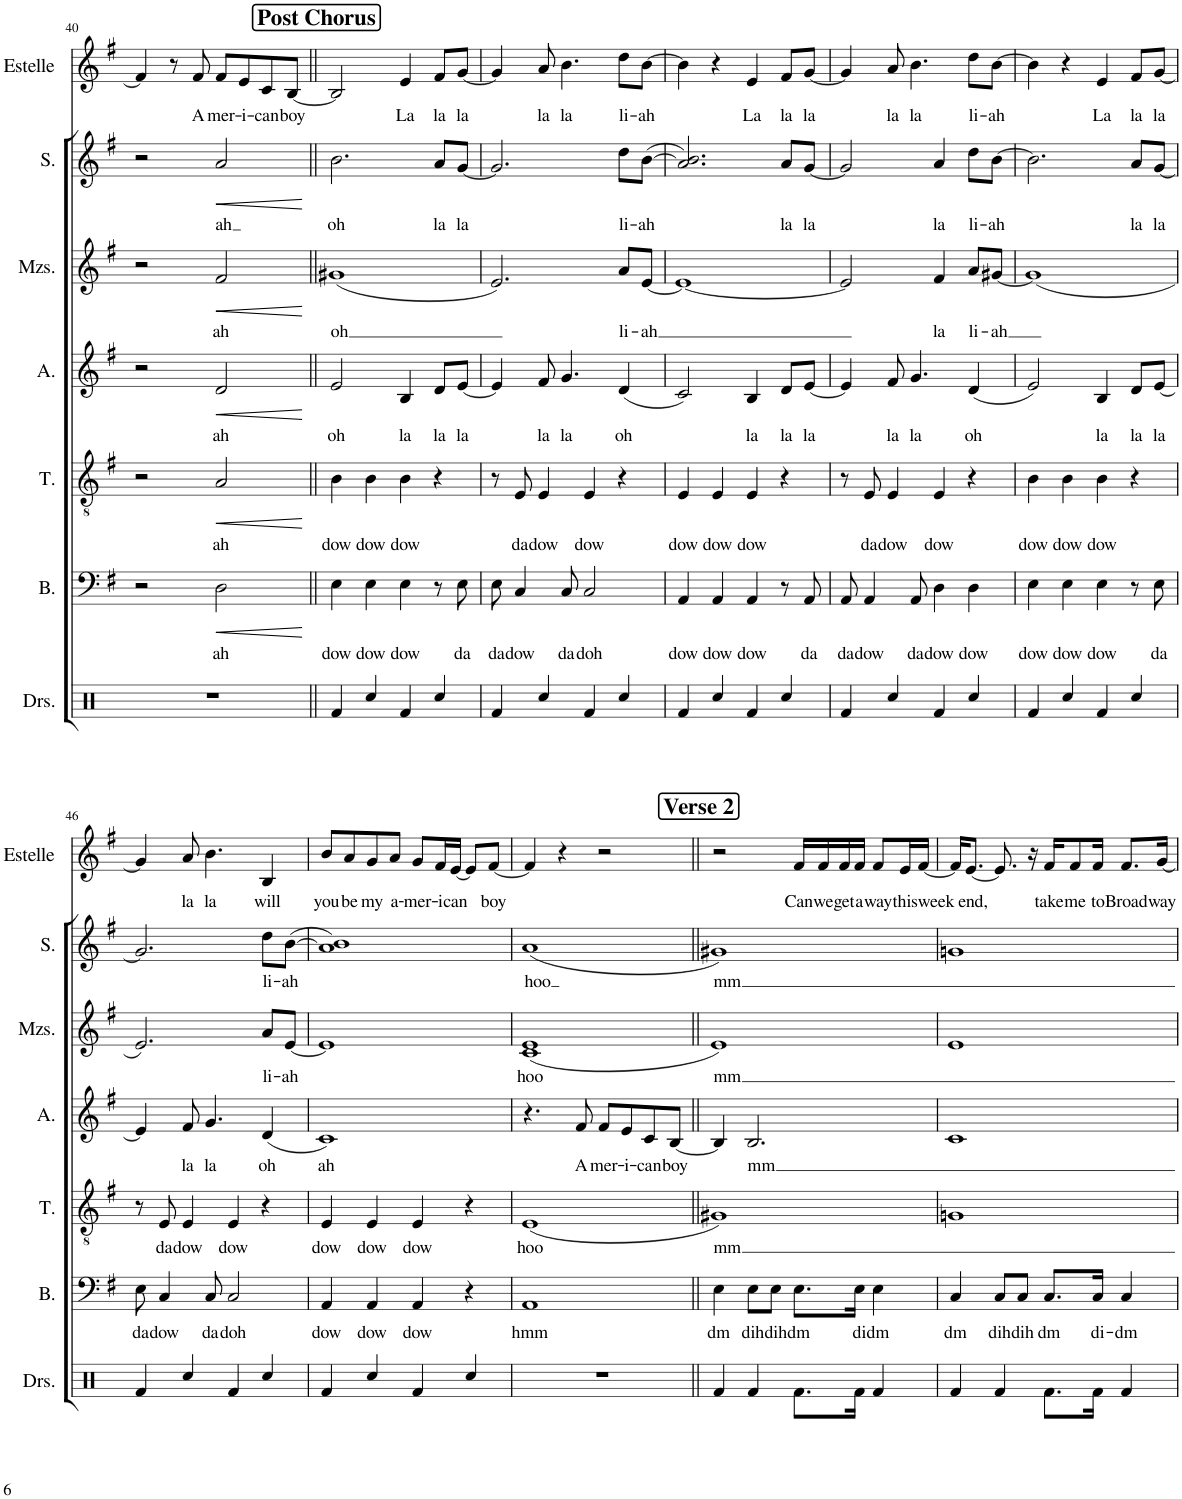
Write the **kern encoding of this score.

**kern	**text	**dynam	**kern	**text	**dynam	**kern	**text	**dynam	**kern	**text	**dynam	**kern	**text	**dynam	**kern	**text
*part6	*part6	*part6	*part5	*part5	*part5	*part4	*part4	*part4	*part3	*part3	*part3	*part2	*part2	*part2	*part1	*part1
*staff6	*staff6	*staff6	*staff5	*staff5	*staff5	*staff4	*staff4	*staff4	*staff3	*staff3	*staff3	*staff2	*staff2	*staff2	*staff1	*staff1
*I"Bass	*	*	*I"Tenor	*	*	*I"Alto	*	*	*I"Mezzo-soprano	*	*	*I"Soprano	*	*	*I"Estelle	*
*I'B.	*	*	*I'T.	*	*	*I'A.	*	*	*I'Mzs.	*	*	*I'S.	*	*	*I'Estelle	*
!!LO:PB:g=z
*clefF4	*	*	*clefGv2	*	*	*clefG2	*	*	*clefG2	*	*	*clefG2	*	*	*clefG2	*
*k[f#]	*	*	*k[f#]	*	*	*k[f#]	*	*	*k[f#]	*	*	*k[f#]	*	*	*k[f#]	*
*M4/4	*	*	*M4/4	*	*	*M4/4	*	*	*M4/4	*	*	*M4/4	*	*	*M4/4	*
=40	=40	=40	=40	=40	=40	=40	=40	=40	=40	=40	=40	=40	=40	=40	=40	=40
2r	.	.	2r	.	.	2r	.	.	2r	.	.	2r	.	.	4f#/]	.
.	.	.	.	.	.	.	.	.	.	.	.	.	.	.	8r	.
!	!	!	!	!	!	!	!	!	!	!	!	!	!	!	!	!LO:LY:b
.	.	.	.	.	.	.	.	.	.	.	.	.	.	.	8f#/	A-
!	!LO:LY:b	!LO:HP:b	!	!LO:LY:b	!LO:HP:b	!	!LO:LY:b	!LO:HP:b	!	!LO:LY:b	!LO:HP:b	!	!LO:LY:b	!LO:HP:b	!	!LO:LY:b
2D\	ah	<	2A/	ah	<	2d/	ah	<	2f#/	ah	<	2a/	ah	<	8f#/L	-mer-
!	!	!	!	!	!	!	!	!	!	!	!	!	!	!	!	!LO:LY:b
.	.	.	.	.	.	.	.	.	.	.	.	.	.	.	8e/	-i-
!	!	!	!	!	!	!	!	!	!	!	!	!	!	!	!	!LO:LY:b
.	.	.	.	.	.	.	.	.	.	.	.	.	.	.	8c/	-can
!	!	!	!	!	!	!	!	!	!	!	!	!	!	!	!	!LO:LY:b
.	.	.	.	.	.	.	.	.	.	.	.	.	.	.	[8B/J	boy
.	.	[	.	.	[	.	.	[	.	.	[	.	.	[	.	.
!!LO:REH:place=s1:a:B:cj:fs=14:t=Post Chorus
=41||	=41||	=41||	=41||	=41||	=41||	=41||	=41||	=41||	=41||	=41||	=41||	=41||	=41||	=41||	=41||	=41||
!	!LO:LY:b	!	!	!LO:LY:b	!	!	!LO:LY:b	!	!	!LO:LY:b	!	!	!LO:LY:b	!	!	!
4E\	dow	.	4B\	dow	.	2e/	oh	.	(1g#X	oh	.	2.b\	oh	.	2B/]	.
!	!LO:LY:b	!	!	!LO:LY:b	!	!	!	!	!	!	!	!	!	!	!	!
4E\	dow	.	4B\	dow	.	.	.	.	.	.	.	.	.	.	.	.
!	!LO:LY:b	!	!	!LO:LY:b	!	!	!LO:LY:b	!	!	!	!	!	!	!	!	!LO:LY:b
4E\	dow	.	4B\	dow	.	4B/	la	.	.	.	.	.	.	.	4e/	La
!	!	!	!	!	!	!	!LO:LY:b	!	!	!	!	!	!LO:LY:b	!	!	!LO:LY:b
8r	.	.	4r	.	.	8d/L	la	.	.	.	.	8a/L	la	.	8f#/L	la
!	!LO:LY:b	!	!	!	!	!	!LO:LY:b	!	!	!	!	!	!LO:LY:b	!	!	!LO:LY:b
8E\	da	.	.	.	.	[8e/J	la	.	.	.	.	[8g/J	la	.	[8g/J	la
=42	=42	=42	=42	=42	=42	=42	=42	=42	=42	=42	=42	=42	=42	=42	=42	=42
!	!LO:LY:b	!	!	!	!	!	!	!	!	!	!	!	!	!	!	!
8E\	da	.	8r	.	.	4e/]	.	.	2.e/)	.	.	2.g/]	.	.	4g/]	.
!	!LO:LY:b	!	!	!LO:LY:b	!	!	!	!	!	!	!	!	!	!	!	!
4C/	dow	.	8E/	da	.	.	.	.	.	.	.	.	.	.	.	.
!	!	!	!	!LO:LY:b	!	!	!LO:LY:b	!	!	!	!	!	!	!	!	!LO:LY:b
.	.	.	4E/	dow	.	8f#/	la	.	.	.	.	.	.	.	8a/	la
!	!LO:LY:b	!	!	!	!	!	!LO:LY:b	!	!	!	!	!	!	!	!	!LO:LY:b
8C/	da	.	.	.	.	4.g/	la	.	.	.	.	.	.	.	4.b\	la
!	!LO:LY:b	!	!	!LO:LY:b	!	!	!	!	!	!	!	!	!	!	!	!
2C/	doh	.	4E/	dow	.	.	.	.	.	.	.	.	.	.	.	.
!	!	!	!	!	!	!	!LO:LY:b	!	!	!LO:LY:b	!	!	!LO:LY:b	!	!	!LO:LY:b
.	.	.	4r	.	.	(4d/	oh	.	8a/L	li-	.	8dd\L	li-	.	8dd\L	li-
!	!	!	!	!	!	!	!	!	!	!LO:LY:b	!	!	!LO:LY:b	!	!	!LO:LY:b
.	.	.	.	.	.	.	.	.	[8e/J	-ah	.	([8b\J	-ah	.	[8b\J	-ah
=43	=43	=43	=43	=43	=43	=43	=43	=43	=43	=43	=43	=43	=43	=43	=43	=43
!	!LO:LY:b	!	!	!LO:LY:b	!	!	!	!	!	!	!	!	!	!	!	!
4AA/	dow	.	4E/	dow	.	2c/)	.	.	1e_	.	.	2.a/ 2.b/])	.	.	4b\]	.
!	!LO:LY:b	!	!	!LO:LY:b	!	!	!	!	!	!	!	!	!	!	!	!
4AA/	dow	.	4E/	dow	.	.	.	.	.	.	.	.	.	.	4r	.
!	!LO:LY:b	!	!	!LO:LY:b	!	!	!LO:LY:b	!	!	!	!	!	!	!	!	!LO:LY:b
4AA/	dow	.	4E/	dow	.	4B/	la	.	.	.	.	.	.	.	4e/	La
!	!	!	!	!	!	!	!LO:LY:b	!	!	!	!	!	!LO:LY:b	!	!	!LO:LY:b
8r	.	.	4r	.	.	8d/L	la	.	.	.	.	8a/L	la	.	8f#/L	la
!	!LO:LY:b	!	!	!	!	!	!LO:LY:b	!	!	!	!	!	!LO:LY:b	!	!	!LO:LY:b
8AA/	da	.	.	.	.	[8e/J	la	.	.	.	.	[8g/J	la	.	[8g/J	la
=44	=44	=44	=44	=44	=44	=44	=44	=44	=44	=44	=44	=44	=44	=44	=44	=44
!	!LO:LY:b	!	!	!	!	!	!	!	!	!	!	!	!	!	!	!
8AA/	da	.	8r	.	.	4e/]	.	.	2e/]	.	.	2g/]	.	.	4g/]	.
!	!LO:LY:b	!	!	!LO:LY:b	!	!	!	!	!	!	!	!	!	!	!	!
4AA/	dow	.	8E/	da	.	.	.	.	.	.	.	.	.	.	.	.
!	!	!	!	!LO:LY:b	!	!	!LO:LY:b	!	!	!	!	!	!	!	!	!LO:LY:b
.	.	.	4E/	dow	.	8f#/	la	.	.	.	.	.	.	.	8a/	la
!	!LO:LY:b	!	!	!	!	!	!LO:LY:b	!	!	!	!	!	!	!	!	!LO:LY:b
8AA/	da	.	.	.	.	4.g/	la	.	.	.	.	.	.	.	4.b\	la
!	!LO:LY:b	!	!	!LO:LY:b	!	!	!	!	!	!LO:LY:b	!	!	!LO:LY:b	!	!	!
4D\	dow	.	4E/	dow	.	.	.	.	4f#/	la	.	4a/	la	.	.	.
!	!LO:LY:b	!	!	!	!	!	!LO:LY:b	!	!	!LO:LY:b	!	!	!LO:LY:b	!	!	!LO:LY:b
4D\	dow	.	4r	.	.	(4d/	oh	.	8a/L	li-	.	8dd\L	li-	.	8dd\L	li-
!	!	!	!	!	!	!	!	!	!	!LO:LY:b	!	!	!LO:LY:b	!	!	!LO:LY:b
.	.	.	.	.	.	.	.	.	[8g#X/J	-ah	.	[8b\J	-ah	.	[8b\J	-ah
=45	=45	=45	=45	=45	=45	=45	=45	=45	=45	=45	=45	=45	=45	=45	=45	=45
!	!LO:LY:b	!	!	!LO:LY:b	!	!	!	!	!	!	!	!	!	!	!	!
4E\	dow	.	4B\	dow	.	2e/)	.	.	(1g#]	.	.	2.b\]	.	.	4b\]	.
!	!LO:LY:b	!	!	!LO:LY:b	!	!	!	!	!	!	!	!	!	!	!	!
4E\	dow	.	4B\	dow	.	.	.	.	.	.	.	.	.	.	4r	.
!	!LO:LY:b	!	!	!LO:LY:b	!	!	!LO:LY:b	!	!	!	!	!	!	!	!	!LO:LY:b
4E\	dow	.	4B\	dow	.	4B/	la	.	.	.	.	.	.	.	4e/	La
!	!	!	!	!	!	!	!LO:LY:b	!	!	!	!	!	!LO:LY:b	!	!	!LO:LY:b
8r	.	.	4r	.	.	8d/L	la	.	.	.	.	8a/L	la	.	8f#/L	la
!	!LO:LY:b	!	!	!	!	!	!LO:LY:b	!	!	!	!	!	!LO:LY:b	!	!	!LO:LY:b
8E\	da	.	.	.	.	[8e/J	la	.	.	.	.	[8g/J	la	.	[8g/J	la
!!LO:LB:g=z
=46	=46	=46	=46	=46	=46	=46	=46	=46	=46	=46	=46	=46	=46	=46	=46	=46
!	!LO:LY:b	!	!	!	!	!	!	!	!	!	!	!	!	!	!	!
8E\	da	.	8r	.	.	4e/]	.	.	2.e/)	.	.	2.g/]	.	.	4g/]	.
!	!LO:LY:b	!	!	!LO:LY:b	!	!	!	!	!	!	!	!	!	!	!	!
4C/	dow	.	8E/	da	.	.	.	.	.	.	.	.	.	.	.	.
!	!	!	!	!LO:LY:b	!	!	!LO:LY:b	!	!	!	!	!	!	!	!	!LO:LY:b
.	.	.	4E/	dow	.	8f#/	la	.	.	.	.	.	.	.	8a/	la
!	!LO:LY:b	!	!	!	!	!	!LO:LY:b	!	!	!	!	!	!	!	!	!LO:LY:b
8C/	da	.	.	.	.	4.g/	la	.	.	.	.	.	.	.	4.b\	la
!	!LO:LY:b	!	!	!LO:LY:b	!	!	!	!	!	!	!	!	!	!	!	!
2C/	doh	.	4E/	dow	.	.	.	.	.	.	.	.	.	.	.	.
!	!	!	!	!	!	!	!LO:LY:b	!	!	!LO:LY:b	!	!	!LO:LY:b	!	!	!LO:LY:b
.	.	.	4r	.	.	(4d/	oh	.	8a/L	li-	.	8dd\L	li-	.	4B/	will
!	!	!	!	!	!	!	!	!	!	!LO:LY:b	!	!	!LO:LY:b	!	!	!
.	.	.	.	.	.	.	.	.	[8e/J	-ah	.	([8b\J	-ah	.	.	.
=47	=47	=47	=47	=47	=47	=47	=47	=47	=47	=47	=47	=47	=47	=47	=47	=47
!	!LO:LY:b	!	!	!LO:LY:b	!	!	!LO:LY:b	!	!	!	!	!	!	!	!	!LO:LY:b
4AA/	dow	.	4E/	dow	.	1c)	ah	.	1e]	.	.	1a 1b])	.	.	8b/L	you
!	!	!	!	!	!	!	!	!	!	!	!	!	!	!	!	!LO:LY:b
.	.	.	.	.	.	.	.	.	.	.	.	.	.	.	8a/	be
!	!LO:LY:b	!	!	!LO:LY:b	!	!	!	!	!	!	!	!	!	!	!	!LO:LY:b
4AA/	dow	.	4E/	dow	.	.	.	.	.	.	.	.	.	.	8g/	my
!	!	!	!	!	!	!	!	!	!	!	!	!	!	!	!	!LO:LY:b
.	.	.	.	.	.	.	.	.	.	.	.	.	.	.	8a/J	a-
!	!LO:LY:b	!	!	!LO:LY:b	!	!	!	!	!	!	!	!	!	!	!	!LO:LY:b
4AA/	dow	.	4E/	dow	.	.	.	.	.	.	.	.	.	.	8g/L	-mer-
!	!	!	!	!	!	!	!	!	!	!	!	!	!	!	!	!LO:LY:b
.	.	.	.	.	.	.	.	.	.	.	.	.	.	.	16f#/L	-i-
!	!	!	!	!	!	!	!	!	!	!	!	!	!	!	!	!LO:LY:b
.	.	.	.	.	.	.	.	.	.	.	.	.	.	.	[16e/JJ	-can
4r	.	.	4r	.	.	.	.	.	.	.	.	.	.	.	8e/L]	.
!	!	!	!	!	!	!	!	!	!	!	!	!	!	!	!	!LO:LY:b
.	.	.	.	.	.	.	.	.	.	.	.	.	.	.	[8f#/J	boy
=48	=48	=48	=48	=48	=48	=48	=48	=48	=48	=48	=48	=48	=48	=48	=48	=48
!	!LO:LY:b	!	!	!LO:LY:b	!	!	!	!	!	!LO:LY:b	!	!	!LO:LY:b	!	!	!
1AA	hmm	.	(1E	hoo	.	4.r	.	.	(1c 1e	hoo	.	(1a	hoo	.	4f#/]	.
.	.	.	.	.	.	.	.	.	.	.	.	.	.	.	4r	.
!	!	!	!	!	!	!	!LO:LY:b	!	!	!	!	!	!	!	!	!
.	.	.	.	.	.	8f#/	A-	.	.	.	.	.	.	.	.	.
!	!	!	!	!	!	!	!LO:LY:b	!	!	!	!	!	!	!	!	!
.	.	.	.	.	.	8f#/L	-mer-	.	.	.	.	.	.	.	2r	.
!	!	!	!	!	!	!	!LO:LY:b	!	!	!	!	!	!	!	!	!
.	.	.	.	.	.	8e/	-i-	.	.	.	.	.	.	.	.	.
!	!	!	!	!	!	!	!LO:LY:b	!	!	!	!	!	!	!	!	!
.	.	.	.	.	.	8c/	-can	.	.	.	.	.	.	.	.	.
!	!	!	!	!	!	!	!LO:LY:b	!	!	!	!	!	!	!	!	!
.	.	.	.	.	.	[8B/J	boy	.	.	.	.	.	.	.	.	.
!!LO:REH:place=s1:a:B:cj:fs=14:t=Verse 2
=49||	=49||	=49||	=49||	=49||	=49||	=49||	=49||	=49||	=49||	=49||	=49||	=49||	=49||	=49||	=49||	=49||
!	!LO:LY:b	!	!	!LO:LY:b	!	!	!	!	!	!LO:LY:b	!	!	!LO:LY:b	!	!	!
4E\	dm	.	1G#X)	mm	.	4B/]	.	.	1e)	mm	.	1g#X)	mm	.	2r	.
!	!LO:LY:b	!	!	!	!	!	!LO:LY:b	!	!	!	!	!	!	!	!	!
8E\L	dih	.	.	.	.	2.B/	mm	.	.	.	.	.	.	.	.	.
!	!LO:LY:b	!	!	!	!	!	!	!	!	!	!	!	!	!	!	!
8E\J	dih	.	.	.	.	.	.	.	.	.	.	.	.	.	.	.
!	!LO:LY:b	!	!	!	!	!	!	!	!	!	!	!	!	!	!	!LO:LY:b
8.E\L	dm	.	.	.	.	.	.	.	.	.	.	.	.	.	16f#/LL	Can
!	!	!	!	!	!	!	!	!	!	!	!	!	!	!	!	!LO:LY:b
.	.	.	.	.	.	.	.	.	.	.	.	.	.	.	16f#/	we
!	!	!	!	!	!	!	!	!	!	!	!	!	!	!	!	!LO:LY:b
.	.	.	.	.	.	.	.	.	.	.	.	.	.	.	16f#/	get
!	!LO:LY:b	!	!	!	!	!	!	!	!	!	!	!	!	!	!	!LO:LY:b
16E\Jk	di-	.	.	.	.	.	.	.	.	.	.	.	.	.	16f#/JJ	a-
!	!LO:LY:b	!	!	!	!	!	!	!	!	!	!	!	!	!	!	!LO:LY:b
4E\	-dm	.	.	.	.	.	.	.	.	.	.	.	.	.	8f#/L	-way
!	!	!	!	!	!	!	!	!	!	!	!	!	!	!	!	!LO:LY:b
.	.	.	.	.	.	.	.	.	.	.	.	.	.	.	16e/L	this
!	!	!	!	!	!	!	!	!	!	!	!	!	!	!	!	!LO:LY:b
.	.	.	.	.	.	.	.	.	.	.	.	.	.	.	[16f#/JJ	week-
=50	=50	=50	=50	=50	=50	=50	=50	=50	=50	=50	=50	=50	=50	=50	=50	=50
!	!LO:LY:b	!	!	!	!	!	!	!	!	!	!	!	!	!	!	!
4C/	dm	.	1Gn	.	.	1c	.	.	1e	.	.	1gn	.	.	16f#/KL]	.
!	!	!	!	!	!	!	!	!	!	!	!	!	!	!	!	!LO:LY:b
.	.	.	.	.	.	.	.	.	.	.	.	.	.	.	[8.e/J	end,
!	!LO:LY:b	!	!	!	!	!	!	!	!	!	!	!	!	!	!	!
8C/L	dih	.	.	.	.	.	.	.	.	.	.	.	.	.	8.e/]	.
!	!LO:LY:b	!	!	!	!	!	!	!	!	!	!	!	!	!	!	!
8C/J	dih	.	.	.	.	.	.	.	.	.	.	.	.	.	.	.
.	.	.	.	.	.	.	.	.	.	.	.	.	.	.	16r	.
!	!LO:LY:b	!	!	!	!	!	!	!	!	!	!	!	!	!	!	!LO:LY:b
8.C/L	dm	.	.	.	.	.	.	.	.	.	.	.	.	.	16f#/KL	take
!	!	!	!	!	!	!	!	!	!	!	!	!	!	!	!	!LO:LY:b
.	.	.	.	.	.	.	.	.	.	.	.	.	.	.	8f#/	me
!	!LO:LY:b	!	!	!	!	!	!	!	!	!	!	!	!	!	!	!LO:LY:b
16C/Jk	di-	.	.	.	.	.	.	.	.	.	.	.	.	.	16f#/Jk	to
!	!LO:LY:b	!	!	!	!	!	!	!	!	!	!	!	!	!	!	!LO:LY:b
4C/	-dm	.	.	.	.	.	.	.	.	.	.	.	.	.	8.f#/L	Broad-
!	!	!	!	!	!	!	!	!	!	!	!	!	!	!	!	!LO:LY:b
.	.	.	.	.	.	.	.	.	.	.	.	.	.	.	[16g/Jk	-way
=	=	=	=	=	=	=	=	=	=	=	=	=	=	=	=	=
*-	*-	*-	*-	*-	*-	*-	*-	*-	*-	*-	*-	*-	*-	*-	*-	*-
